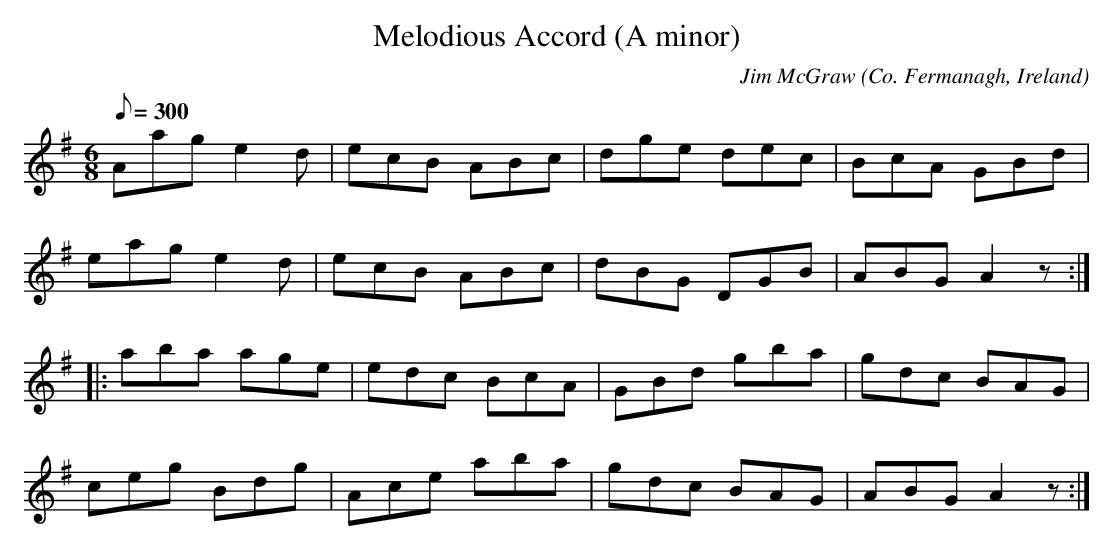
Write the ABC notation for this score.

X:1
T:Melodious Accord (A minor)
C:Jim McGraw
O:Co. Fermanagh, Ireland
L:1/8
Q:300
M:6/8
K:Ador
Aag e2 d|ecB ABc|dge dec|BcA GBd|
eag e2 d|ecB ABc|dBG DGB|ABG A2 z:|
|:aba age|edc BcA|GBd gba|gdc BAG|
ceg Bdg|Ace aba|gdc BAG|ABG A2 z:|
